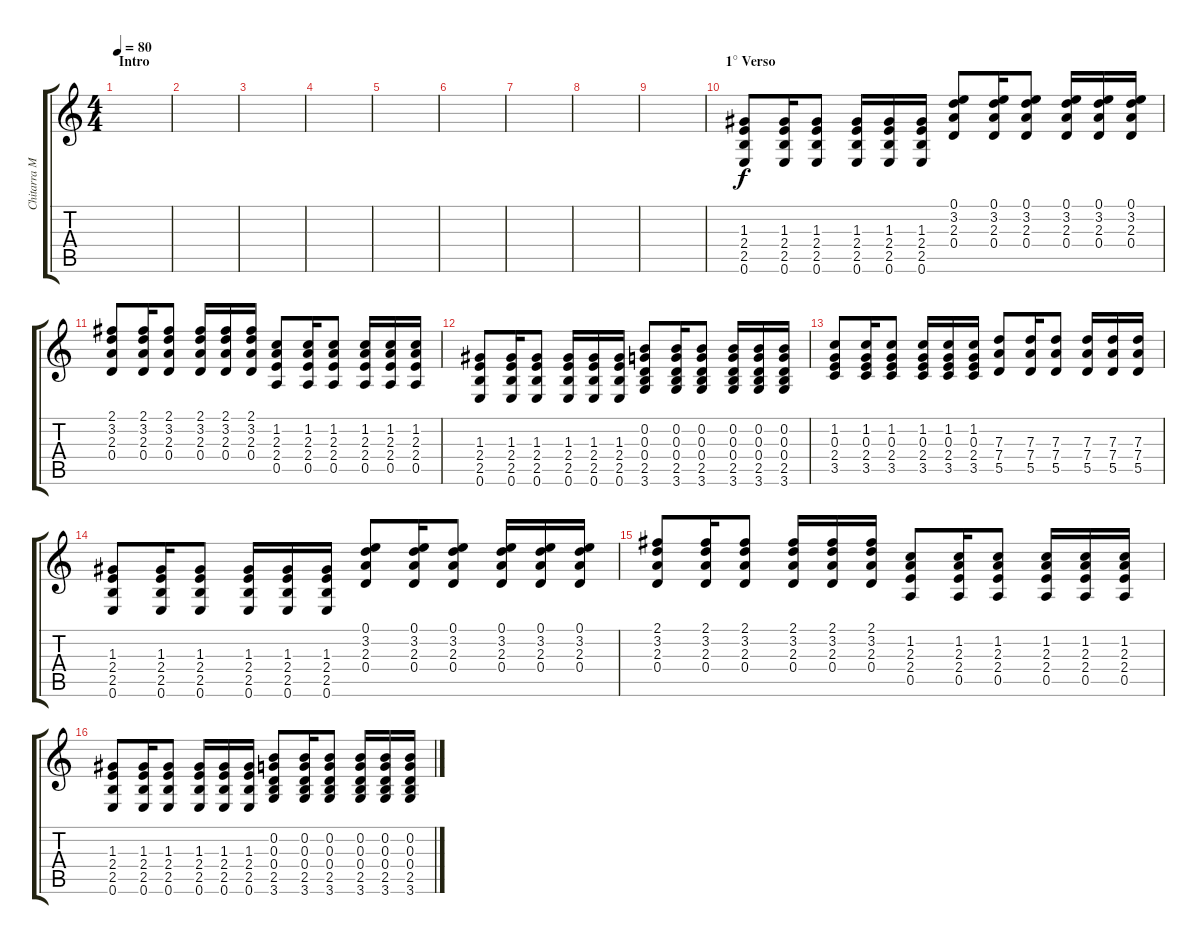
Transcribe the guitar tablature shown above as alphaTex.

\track ("Chitarra Max" "Chitarra M") {instrument electricguitarclean}
\staff {score tabs}
\tuning (E4 B3 G3 D3 A2 E2) {hide}
\ts (4 4)
\section ("" "Intro")
\tempo 80
\clef g2
\ks c
|
|
|
|
|
|
|
|
|
\section ("" "1° Verso")
(1.3 2.4 2.5 0.6).8 (1.3 2.4 2.5 0.6).16 (1.3 2.4 2.5 0.6).8 (1.3 2.4 2.5 0.6).16 (1.3 2.4 2.5 0.6).16 (1.3 2.4 2.5 0.6).16 (0.1 3.2 2.3 0.4).8 (0.1 3.2 2.3 0.4).16 (0.1 3.2 2.3 0.4).8 (0.1 3.2 2.3 0.4).16 (0.1 3.2 2.3 0.4).16 (0.1 3.2 2.3 0.4).16 |
(2.1 3.2 2.3 0.4).8 (2.1 3.2 2.3 0.4).16 (2.1 3.2 2.3 0.4).8 (2.1 3.2 2.3 0.4).16 (2.1 3.2 2.3 0.4).16 (2.1 3.2 2.3 0.4).16 (1.2 2.3 2.4 0.5).8 (1.2 2.3 2.4 0.5).16 (1.2 2.3 2.4 0.5).8 (1.2 2.3 2.4 0.5).16 (1.2 2.3 2.4 0.5).16 (1.2 2.3 2.4 0.5).16 |
(1.3 2.4 2.5 0.6).8 (1.3 2.4 2.5 0.6).16 (1.3 2.4 2.5 0.6).8 (1.3 2.4 2.5 0.6).16 (1.3 2.4 2.5 0.6).16 (1.3 2.4 2.5 0.6).16 (0.2 0.3 0.4 2.5 3.6).8 (0.2 0.3 0.4 2.5 3.6).16 (0.2 0.3 0.4 2.5 3.6).8 (0.2 0.3 0.4 2.5 3.6).16 (0.2 0.3 0.4 2.5 3.6).16 (0.2 0.3 0.4 2.5 3.6).16 |
(1.2 0.3 2.4 3.5).8 (1.2 0.3 2.4 3.5).16 (1.2 0.3 2.4 3.5).8 (1.2 0.3 2.4 3.5).16 (1.2 0.3 2.4 3.5).16 (1.2 0.3 2.4 3.5).16 (7.3 7.4 5.5).8 (7.3 7.4 5.5).16 (7.3 7.4 5.5).8 (7.3 7.4 5.5).16 (7.3 7.4 5.5).16 (7.3 7.4 5.5).16 |
(1.3 2.4 2.5 0.6).8 (1.3 2.4 2.5 0.6).16 (1.3 2.4 2.5 0.6).8 (1.3 2.4 2.5 0.6).16 (1.3 2.4 2.5 0.6).16 (1.3 2.4 2.5 0.6).16 (0.1 3.2 2.3 0.4).8 (0.1 3.2 2.3 0.4).16 (0.1 3.2 2.3 0.4).8 (0.1 3.2 2.3 0.4).16 (0.1 3.2 2.3 0.4).16 (0.1 3.2 2.3 0.4).16 |
(2.1 3.2 2.3 0.4).8 (2.1 3.2 2.3 0.4).16 (2.1 3.2 2.3 0.4).8 (2.1 3.2 2.3 0.4).16 (2.1 3.2 2.3 0.4).16 (2.1 3.2 2.3 0.4).16 (1.2 2.3 2.4 0.5).8 (1.2 2.3 2.4 0.5).16 (1.2 2.3 2.4 0.5).8 (1.2 2.3 2.4 0.5).16 (1.2 2.3 2.4 0.5).16 (1.2 2.3 2.4 0.5).16 |
(1.3 2.4 2.5 0.6).8 (1.3 2.4 2.5 0.6).16 (1.3 2.4 2.5 0.6).8 (1.3 2.4 2.5 0.6).16 (1.3 2.4 2.5 0.6).16 (1.3 2.4 2.5 0.6).16 (0.2 0.3 0.4 2.5 3.6).8 (0.2 0.3 0.4 2.5 3.6).16 (0.2 0.3 0.4 2.5 3.6).8 (0.2 0.3 0.4 2.5 3.6).16 (0.2 0.3 0.4 2.5 3.6).16 (0.2 0.3 0.4 2.5 3.6).16
